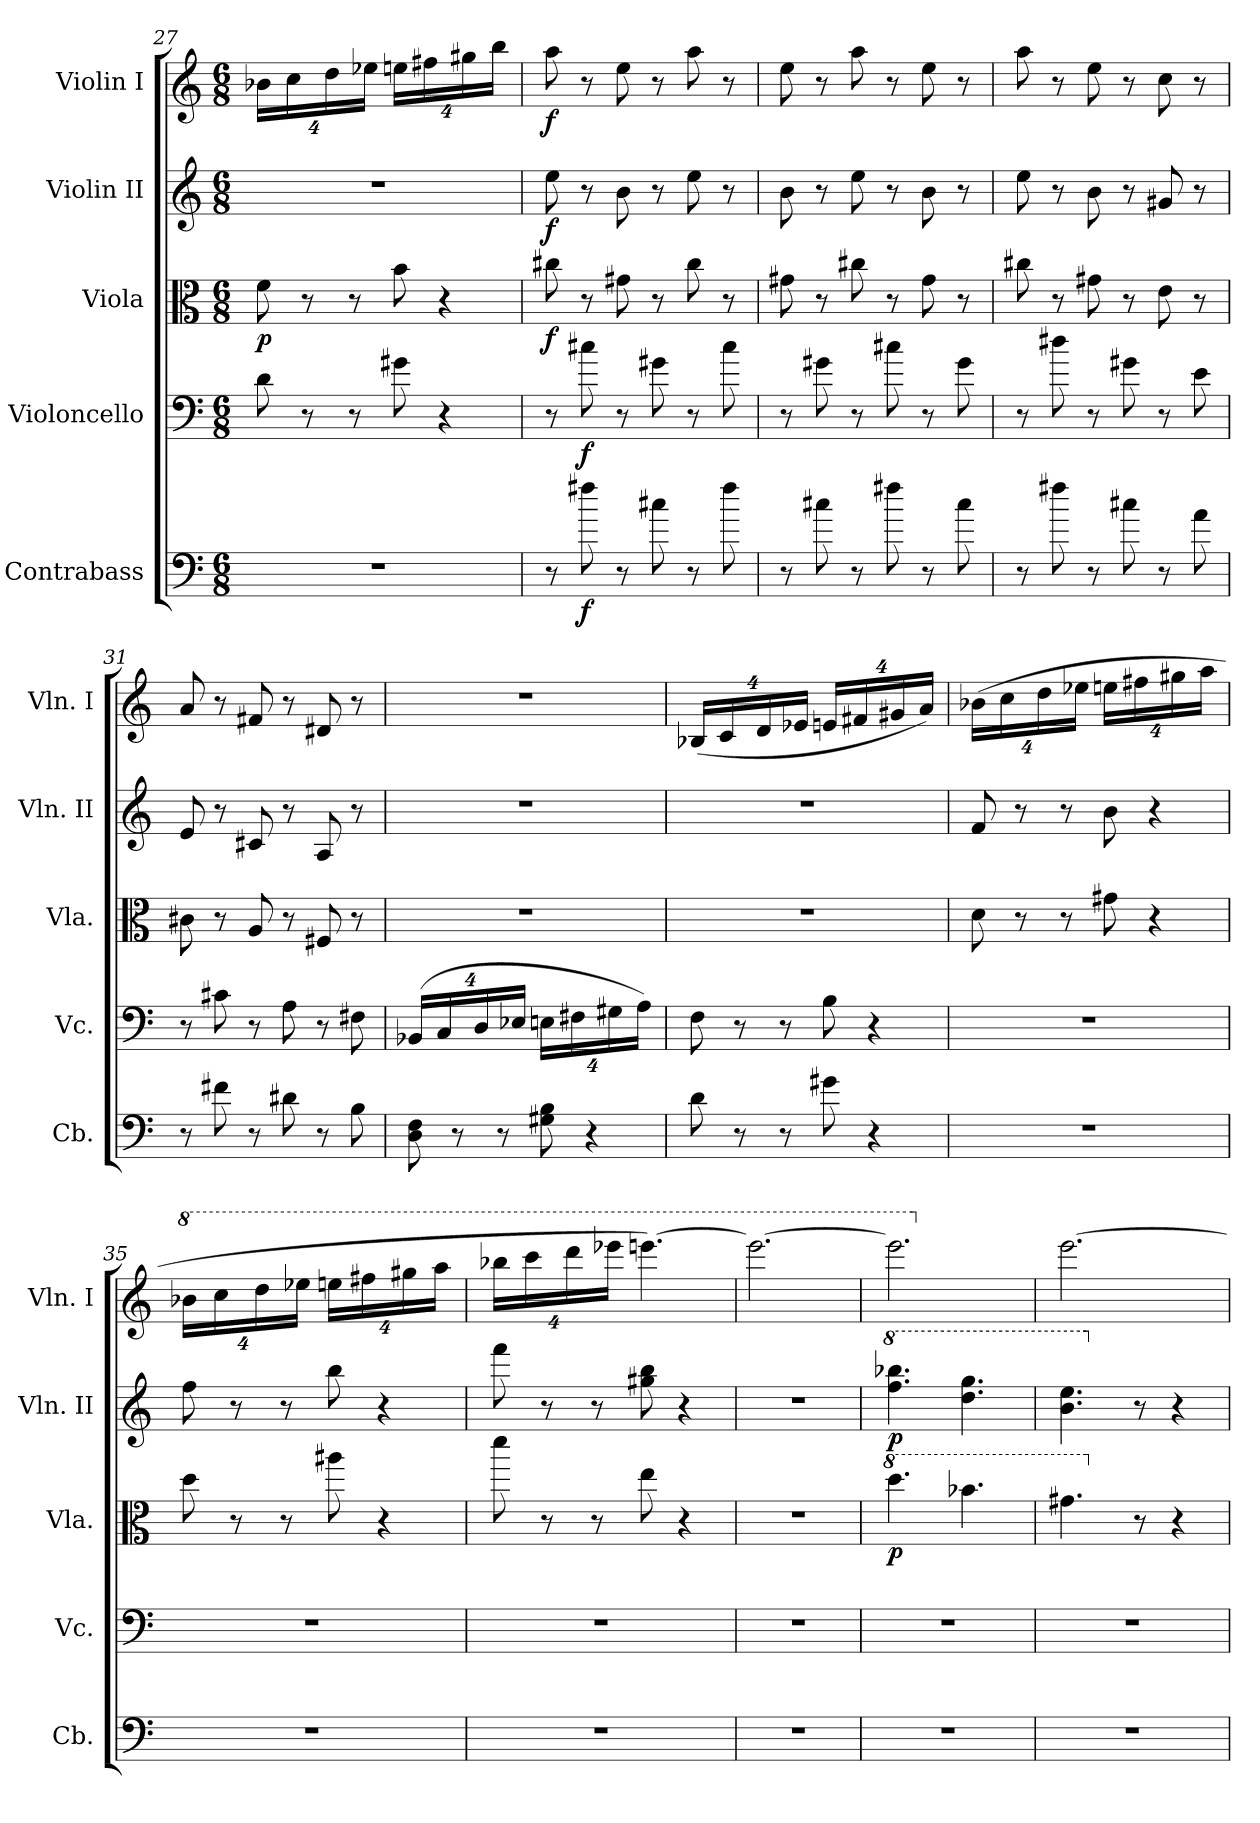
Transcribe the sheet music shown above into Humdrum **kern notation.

**kern	**dynam	**kern	**dynam	**kern	**dynam	**kern	**dynam	**kern	**dynam
*part5	*part5	*part4	*part4	*part3	*part3	*part2	*part2	*part1	*part1
*staff5	*staff5	*staff4	*staff4	*staff3	*staff3	*staff2	*staff2	*staff1	*staff1
*I"Contrabass	*	*I"Violoncello	*	*I"Viola	*	*I"Violin II	*	*I"Violin I	*
*I'Cb.	*	*I'Vc.	*	*I'Vla.	*	*I'Vln. II	*	*I'Vln. I	*
*clefF4	*	*clefF4	*	*clefC3	*	*clefG2	*	*clefG2	*
*ITrd7c12	*	*	*	*	*	*	*	*	*
*k[]	*	*k[]	*	*k[]	*	*k[]	*	*k[]	*
*M6/8	*	*M6/8	*	*M6/8	*	*M6/8	*	*M6/8	*
*	*	*	*	*	*	*	*	*Xbrackettup	*
=27	=27	=27	=27	=27	=27	=27	=27	=27	=27
!	!	!	!	!	!LO:DY:b	!	!	!	!
2.r	.	8d\	.	8f\	p	2.r	.	32%3b-X\L	.
.	.	.	.	.	.	.	.	32%3cc\	.
.	.	8r	.	8r	.	.	.	.	.
.	.	.	.	.	.	.	.	32%3dd\	.
.	.	8r	.	8r	.	.	.	.	.
.	.	.	.	.	.	.	.	32%3ee-X\J	.
.	.	8g#X\	.	8b\	.	.	.	32%3een\L	.
.	.	.	.	.	.	.	.	32%3ff#X\	.
.	.	4r	.	4r	.	.	.	.	.
.	.	.	.	.	.	.	.	32%3gg#X\	.
.	.	.	.	.	.	.	.	32%3bb\J	.
=28	=28	=28	=28	=28	=28	=28	=28	=28	=28
!	!	!	!	!	!LO:DY:b	!	!LO:DY:b	!	!LO:DY:b
8r	.	8r	.	8cc#X\	f	8ee\	f	8aa\	f
!	!LO:DY:b	!	!LO:DY:b	!	!	!	!	!	!
8f#X\	f	8cc#X\	f	8r	.	8r	.	8r	.
8r	.	8r	.	8g#X\	.	8b\	.	8ee\	.
8c#X\	.	8g#X\	.	8r	.	8r	.	8r	.
8r	.	8r	.	8cc#\	.	8ee\	.	8aa\	.
8f#\	.	8cc#\	.	8r	.	8r	.	8r	.
=29	=29	=29	=29	=29	=29	=29	=29	=29	=29
8r	.	8r	.	8g#X\	.	8b\	.	8ee\	.
8c#X\	.	8g#X\	.	8r	.	8r	.	8r	.
8r	.	8r	.	8cc#X\	.	8ee\	.	8aa\	.
8f#X\	.	8cc#X\	.	8r	.	8r	.	8r	.
8r	.	8r	.	8g#\	.	8b\	.	8ee\	.
8c#\	.	8g#\	.	8r	.	8r	.	8r	.
!!LO:LB:g=z
=30	=30	=30	=30	=30	=30	=30	=30	=30	=30
8r	.	8r	.	8cc#X\	.	8ee\	.	8aa\	.
8f#X\	.	8dd#X\	.	8r	.	8r	.	8r	.
8r	.	8r	.	8g#X\	.	8b\	.	8ee\	.
8c#X\	.	8g#X\	.	8r	.	8r	.	8r	.
8r	.	8r	.	8e\	.	8g#X/	.	8cc\	.
8A\	.	8e\	.	8r	.	8r	.	8r	.
=31	=31	=31	=31	=31	=31	=31	=31	=31	=31
8r	.	8r	.	8c#X\	.	8e/	.	8a/	.
8F#X\	.	8c#X\	.	8r	.	8r	.	8r	.
8r	.	8r	.	8A/	.	8c#X/	.	8f#X/	.
8D#X\	.	8A\	.	8r	.	8r	.	8r	.
8r	.	8r	.	8F#X/	.	8A/	.	8d#X/	.
8BB\	.	8F#X\	.	8r	.	8r	.	8r	.
=32	=32	=32	=32	=32	=32	=32	=32	=32	=32
*	*	*Xbrackettup	*	*	*	*	*	*	*
8DD\ 8FF\	.	(>32%3BB-X/L	.	2.r	.	2.r	.	2.r	.
.	.	32%3C/	.	.	.	.	.	.	.
8r	.	.	.	.	.	.	.	.	.
.	.	32%3D/	.	.	.	.	.	.	.
8r	.	.	.	.	.	.	.	.	.
.	.	32%3E-X/J	.	.	.	.	.	.	.
8GG#X\ 8BB\	.	32%3En\L	.	.	.	.	.	.	.
.	.	32%3F#X\	.	.	.	.	.	.	.
4r	.	.	.	.	.	.	.	.	.
.	.	32%3G#X\	.	.	.	.	.	.	.
.	.	32%3A\J)	.	.	.	.	.	.	.
=33	=33	=33	=33	=33	=33	=33	=33	=33	=33
8D\	.	8F\	.	2.r	.	2.r	.	(<32%3B-X/L	.
.	.	.	.	.	.	.	.	32%3c/	.
8r	.	8r	.	.	.	.	.	.	.
.	.	.	.	.	.	.	.	32%3d/	.
8r	.	8r	.	.	.	.	.	.	.
.	.	.	.	.	.	.	.	32%3e-X/J	.
8G#X\	.	8B\	.	.	.	.	.	32%3en/L	.
.	.	.	.	.	.	.	.	32%3f#X/	.
4r	.	4r	.	.	.	.	.	.	.
.	.	.	.	.	.	.	.	32%3g#X/	.
.	.	.	.	.	.	.	.	32%3a/J)	.
!!LO:PB:g=z
=34	=34	=34	=34	=34	=34	=34	=34	=34	=34
2.r	.	2.r	.	8d\	.	8f/	.	(>32%3b-X\L	.
.	.	.	.	.	.	.	.	32%3cc\	.
.	.	.	.	8r	.	8r	.	.	.
.	.	.	.	.	.	.	.	32%3dd\	.
.	.	.	.	8r	.	8r	.	.	.
.	.	.	.	.	.	.	.	32%3ee-X\J	.
.	.	.	.	8g#X\	.	8b\	.	32%3een\L	.
.	.	.	.	.	.	.	.	32%3ff#X\	.
.	.	.	.	4r	.	4r	.	.	.
.	.	.	.	.	.	.	.	32%3gg#X\	.
.	.	.	.	.	.	.	.	32%3aa\J	.
=35	=35	=35	=35	=35	=35	=35	=35	=35	=35
*	*	*	*	*	*	*	*	*8va	*
2.r	.	2.r	.	8dd\	.	8ff\	.	32%3bb-X\L	.
.	.	.	.	.	.	.	.	32%3ccc\	.
.	.	.	.	8r	.	8r	.	.	.
.	.	.	.	.	.	.	.	32%3ddd\	.
.	.	.	.	8r	.	8r	.	.	.
.	.	.	.	.	.	.	.	32%3eee-X\J	.
.	.	.	.	8aa#X\	.	8bb\	.	32%3eeen\L	.
.	.	.	.	.	.	.	.	32%3fff#X\	.
.	.	.	.	4r	.	4r	.	.	.
.	.	.	.	.	.	.	.	32%3ggg#X\	.
.	.	.	.	.	.	.	.	32%3aaa\J	.
=36	=36	=36	=36	=36	=36	=36	=36	=36	=36
2.r	.	2.r	.	8ddd\	.	8fff\	.	32%3bbb-X\L	.
.	.	.	.	.	.	.	.	32%3cccc\	.
.	.	.	.	8r	.	8r	.	.	.
.	.	.	.	.	.	.	.	32%3dddd\	.
.	.	.	.	8r	.	8r	.	.	.
.	.	.	.	.	.	.	.	32%3eeee-X\J	.
.	.	.	.	8ee\	.	8gg#X\ 8bb\	.	[4.eeeen\)	.
.	.	.	.	4r	.	4r	.	.	.
=37	=37	=37	=37	=37	=37	=37	=37	=37	=37
2.r	.	2.r	.	2.r	.	2.r	.	2.eeee\_	.
=38	=38	=38	=38	=38	=38	=38	=38	=38	=38
*	*	*	*	*8va	*	*	*	*	*
*	*	*	*	*	*	*8va	*	*	*
!	!	!	!	!	!LO:DY:b	!	!LO:DY:b	!	!
2.r	.	2.r	.	4.ddd\	p	4.fff\ 4.bbb-X\	p	2.eeee\]	.
.	.	.	.	4.bb-X\	.	4.ddd\ 4.ggg\	.	.	.
=39	=39	=39	=39	=39	=39	=39	=39	=39	=39
*	*	*	*	*	*	*	*	*X8va	*
2.r	.	2.r	.	4.gg#X\	.	4.bb\ 4.eee\	.	[2.eee\	.
*	*	*	*	*X8va	*	*	*	*	*
*	*	*	*	*	*	*X8va	*	*	*
.	.	.	.	8r	.	8r	.	.	.
.	.	.	.	4r	.	4r	.	.	.
=	=	=	=	=	=	=	=	=	=
*-	*-	*-	*-	*-	*-	*-	*-	*-	*-
